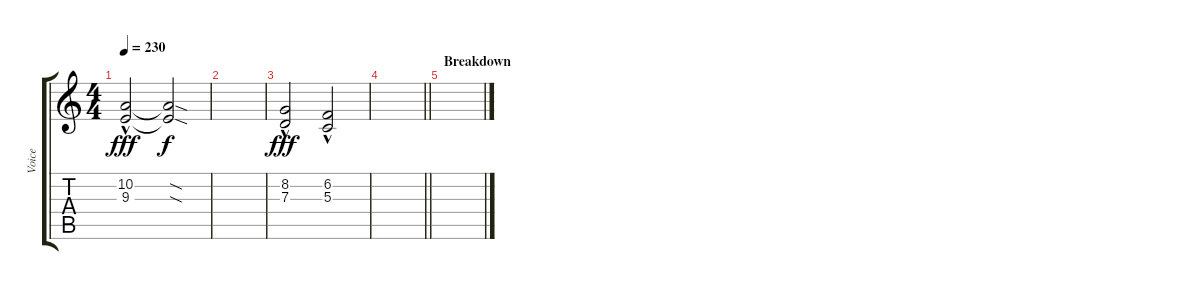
\track ("Voice" "Voice") {instrument lead4chiff}
\staff {score tabs}
\tuning (E4 B3 G3 D3 A2 E2) {hide}
\ts (4 4)
\tempo 230
\clef g2
\ks c
(10.2{hac} 9.3{hac}).2{dy fff} (10.2{sod t} 9.3{sod t}).2{dy f} |
|
(8.2{hac} 7.3{hac}).2{dy fff} (6.2{hac} 5.3{hac}).2 |
\barLineRight lightlight
|
\section ("" "Breakdown")
